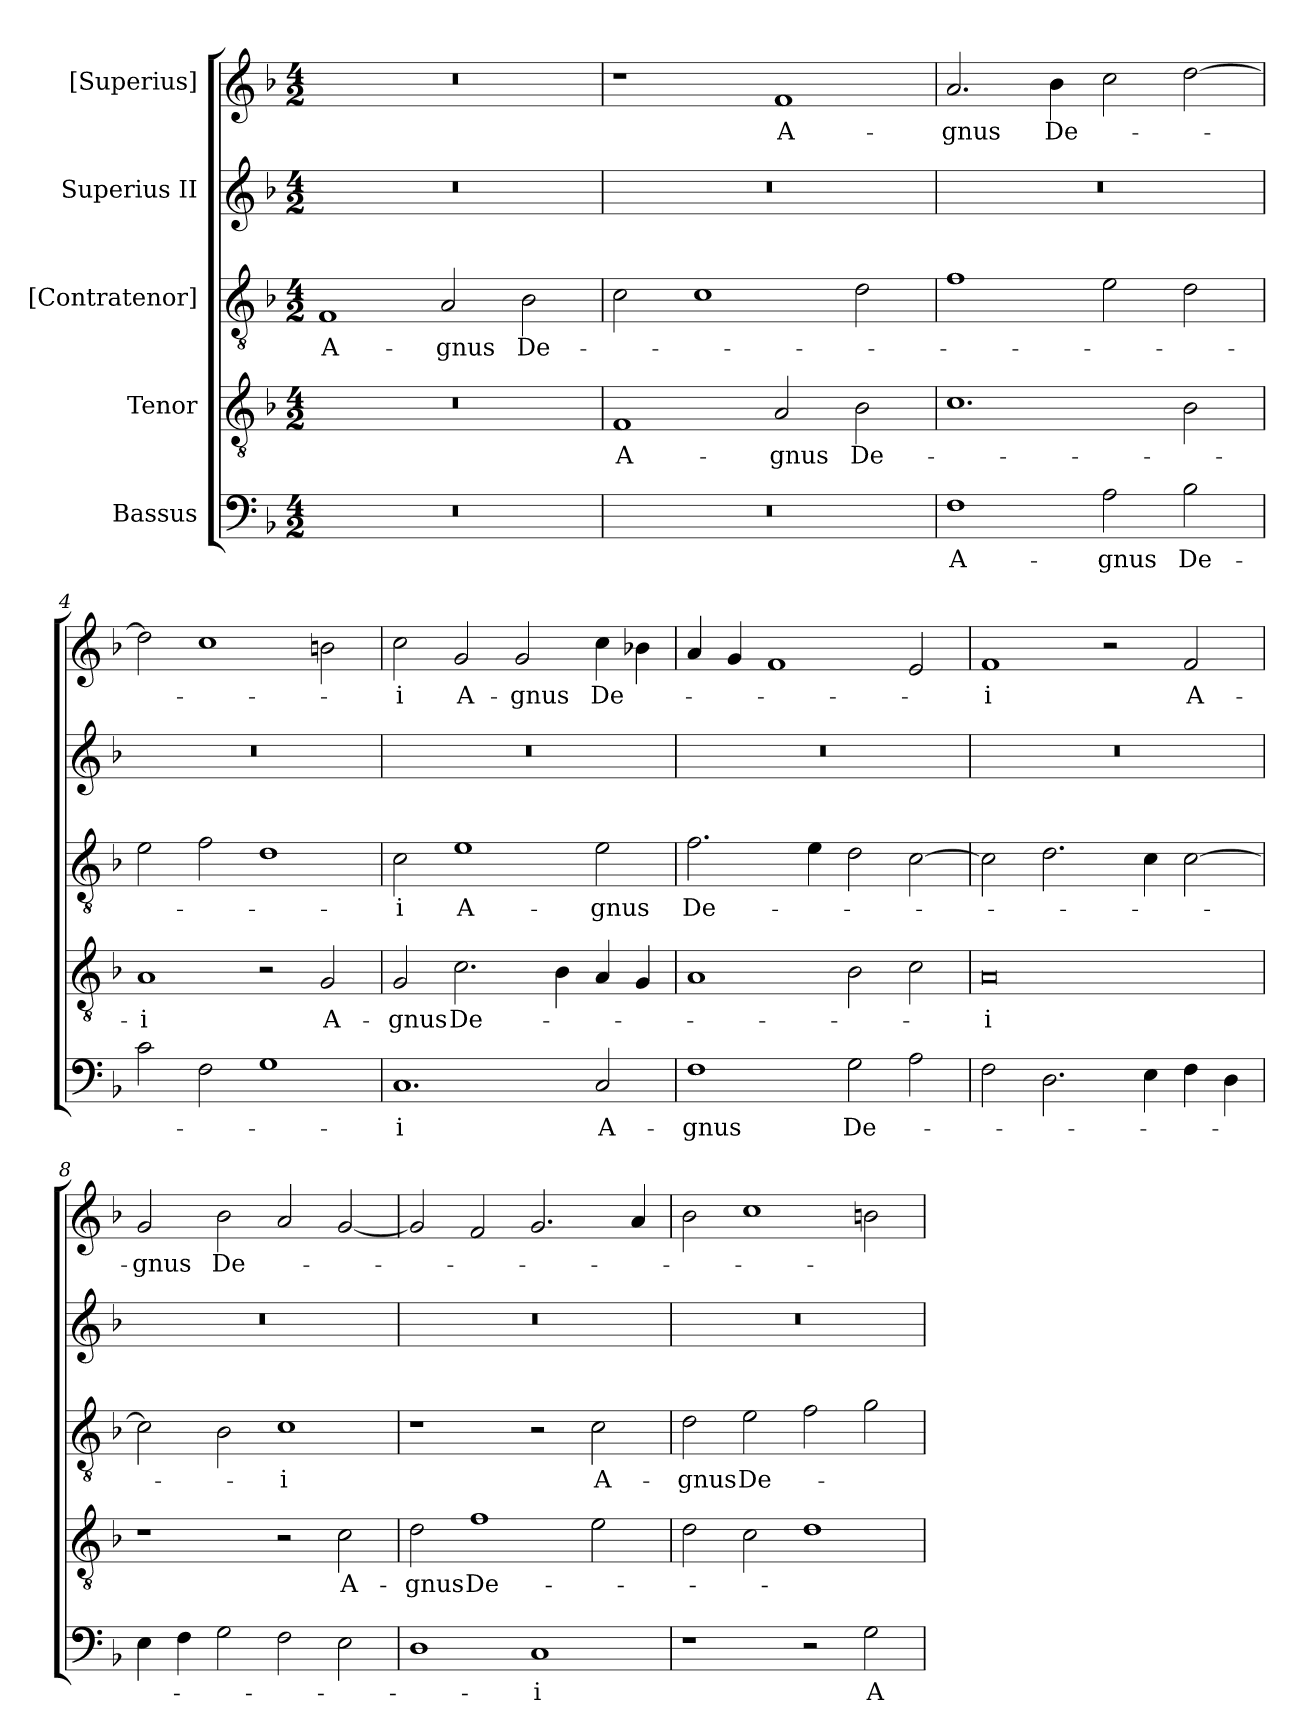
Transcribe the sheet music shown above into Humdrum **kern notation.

**kern	**text	**kern	**text	**kern	**text	**kern	**kern	**text
*part5	*part5	*part4	*part4	*part3	*part3	*part2	*part1	*part1
*staff5	*staff5	*staff4	*staff4	*staff3	*staff3	*staff2	*staff1	*staff1
*I"Bassus	*	*I"Tenor	*	*I"[Contratenor]	*	*I"Superius II	*I"[Superius]	*
*clefF4	*	*clefGv2	*	*clefGv2	*	*clefG2	*clefG2	*
*k[b-]	*	*k[b-]	*	*k[b-]	*	*k[b-]	*k[b-]	*
*M4/2	*	*M4/2	*	*M4/2	*	*M4/2	*M4/2	*
=1	=1	=1	=1	=1	=1	=1	=1	=1
0r	.	0r	.	1F/	A-	0r	0r	.
.	.	.	.	2A/	-gnus	.	.	.
.	.	.	.	2B-\	De-	.	.	.
=2	=2	=2	=2	=2	=2	=2	=2	=2
0r	.	1F/	A-	2c\	.	0r	1r	.
.	.	.	.	1c\	.	.	.	.
.	.	2A/	-gnus	.	.	.	1f/	A-
.	.	2B-\	De-	2d\	.	.	.	.
=3	=3	=3	=3	=3	=3	=3	=3	=3
1F\	A-	1.c\	.	1f\	.	0r	2.a/	-gnus
.	.	.	.	.	.	.	4b-\	De-
2A\	-gnus	.	.	2e\	.	.	2cc\	.
2B-\	De-	2B-\	.	2d\	.	.	[2dd\	.
=4	=4	=4	=4	=4	=4	=4	=4	=4
2c\	.	1A/	-i	2e\	.	0r	2dd\]	.
2F\	.	.	.	2f\	.	.	1cc\	.
1G\	.	2r	.	1d\	.	.	.	.
.	.	2G/	A-	.	.	.	2bn\	.
=5	=5	=5	=5	=5	=5	=5	=5	=5
1.C/	-i	2G/	-gnus	2c\	-i	0r	2cc\	-i
.	.	2.c\	De-	1e\	A-	.	2g/	A-
.	.	.	.	.	.	.	2g/	-gnus
.	.	4B-\	.	.	.	.	.	.
2C/	A-	4A/	.	2e\	-gnus	.	4cc\	De-
.	.	4G/	.	.	.	.	4b-X\	.
=6	=6	=6	=6	=6	=6	=6	=6	=6
1F\	-gnus	1A/	.	2.f\	De-	0r	4a/	.
.	.	.	.	.	.	.	4g/	.
.	.	.	.	.	.	.	1f/	.
.	.	.	.	4e\	.	.	.	.
2G\	De-	2B-\	.	2d\	.	.	.	.
2A\	.	2c\	.	[2c\	.	.	2e/	.
=7	=7	=7	=7	=7	=7	=7	=7	=7
2F\	.	0A/	-i	2c\]	.	0r	1f/	-i
2.D\	.	.	.	2.d\	.	.	.	.
.	.	.	.	.	.	.	2r	.
4E\	.	.	.	4c\	.	.	.	.
4F\	.	.	.	[2c\	.	.	2f/	A-
4D\	.	.	.	.	.	.	.	.
=8	=8	=8	=8	=8	=8	=8	=8	=8
4E\	.	1r	.	2c\]	.	0r	2g/	-gnus
4F\	.	.	.	.	.	.	.	.
2G\	.	.	.	2B-\	.	.	2b-\	De-
2F\	.	2r	.	1c\	-i	.	2a/	.
2E\	.	2c\	A-	.	.	.	[2g/	.
=9	=9	=9	=9	=9	=9	=9	=9	=9
1D\	.	2d\	-gnus	1r	.	0r	2g/]	.
.	.	1f\	De-	.	.	.	2f/	.
1C/	-i	.	.	2r	.	.	2.g/	.
.	.	2e\	.	2c\	A-	.	.	.
.	.	.	.	.	.	.	4a/	.
=10	=10	=10	=10	=10	=10	=10	=10	=10
1r	.	2d\	.	2d\	-gnus	0r	2b-\	.
.	.	2c\	.	2e\	De-	.	1cc\	.
2r	.	1d\	.	2f\	.	.	.	.
2G\	A-	.	.	2g\	.	.	2bn\	.
=	=	=	=	=	=	=	=	=
*-	*-	*-	*-	*-	*-	*-	*-	*-
